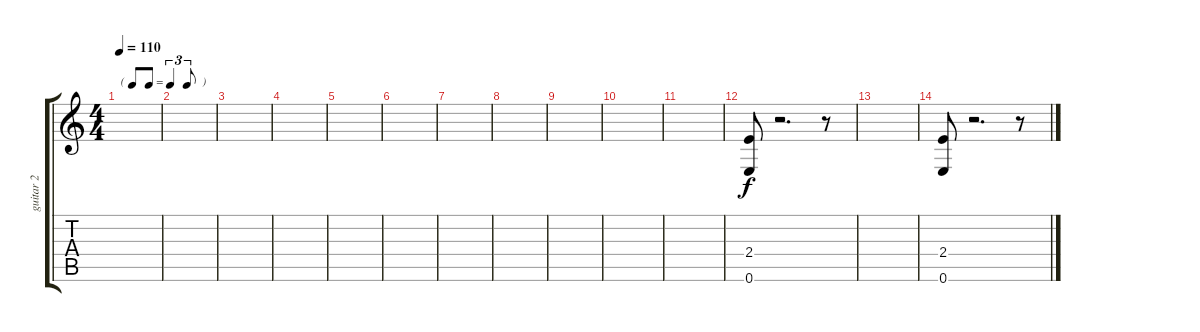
\track ("guitar 2" "guitar 2") {instrument distortionguitar}
\staff {score tabs}
\tuning (E4 B3 G3 D3 A2 E2) {hide}
\ts (4 4)
\tf triplet8th
\tempo 110
\clef g2
\ks c
|
|
|
|
|
|
|
|
|
|
|
(2.4 0.6).8 r.2{d} r.8 |
|
(2.4 0.6).8 r.2{d} r.8
